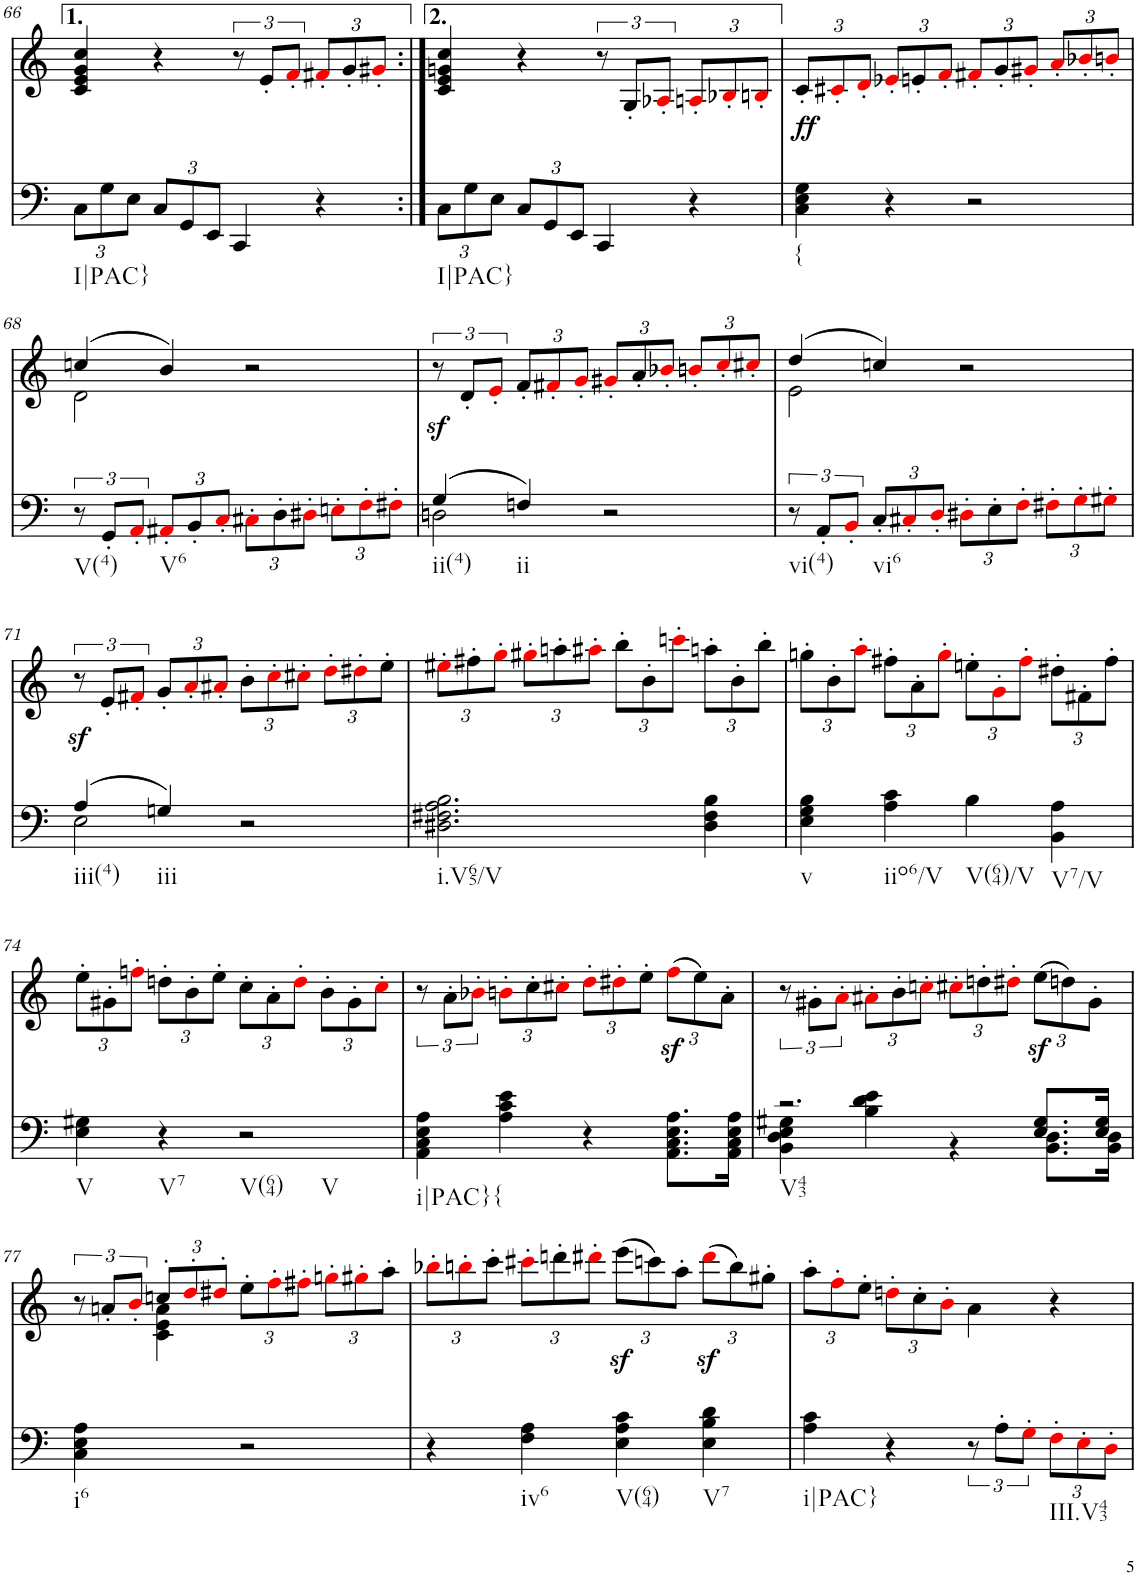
**kern	**dynam	**harte	**kern	**dynam
*part2	*part2	*part2	*part1	*part1
*staff2	*staff2	*	*staff1	*staff1
*I"piano	*	*	*I"piano	*
*I'Pno	*	*	*I'Pno	*
!!LO:PB:g=z
*clefF4	*	*	*clefG2	*
*k[]	*	*	*k[]	*
*a:	*	*	*a:	*
*M4/4	*	*	*M4/4	*
*Xbrackettup	*	*	*	*
=66	=66	=66	=66	=66
12C\L	.	.	4c/ 4e/ 4g/ 4cc/	.
12G\	.	.	.	.
12E\J	.	.	.	.
12C/L	.	.	4r	.
12GG/	.	.	.	.
12EE/J	.	.	.	.
4CC/	.	.	12r	.
.	.	.	12e'/L	.
.	.	.	12f'i/J	.
*	*	*	*Xbrackettup	*
4r	.	.	12f#X'i/L	.
.	.	.	12g'/	.
.	.	.	12g#X'i/J	.
=66X1:|!	=66X1:|!	=66X1:|!	=66X1:|!	=66X1:|!
12C\L	.	.	4c/ 4e/ 4gn/ 4cc/	.
12G\	.	.	.	.
12E\J	.	.	.	.
12C/L	.	.	4r	.
12GG/	.	.	.	.
12EE/J	.	.	.	.
*	*	*	*brackettup	*
4CC/	.	.	12r	.
.	.	.	12G'/L	.
.	.	.	12A-X'i/J	.
*	*	*	*Xbrackettup	*
4r	.	.	12An'i/L	.
.	.	.	12B-X'i/	.
.	.	.	12Bn'i/J	.
=67	=67	=67	=67	=67
!	!LO:DY:a	!LO:H:kt={	!	!
4C\ 4E\ 4G\	ff	N	12c'/L	.
.	.	.	12c#X'i/	.
.	.	.	12d'i/J	.
4r	.	.	12e-X'i/L	.
.	.	.	12en'/	.
.	.	.	12f'i/J	.
2r	.	.	12f#X'i/L	.
.	.	.	12g'/	.
.	.	.	12g#X'i/J	.
.	.	.	12a'i/L	.
.	.	.	12b-X'i/	.
.	.	.	12bn'i/J	.
!!LO:LB:g=z
=68	=68	=68	=68	=68
*brackettup	*	*	*	*
*	*	*	*^	*
12r	.	.	(4ccn/	2d\	.
12GG'/L	.	.	.	.	.
12AA'i/J	.	.	.	.	.
*Xbrackettup	*	*	*	*	*
12AA#X'i/L	.	.	4b/)	.	.
12BB'/	.	.	.	.	.
12C'i/J	.	.	.	.	.
12C#X'i\L	.	.	2r	2ryy	.
12D'\	.	.	.	.	.
12D#X'i\J	.	.	.	.	.
12En'i\L	.	.	.	.	.
12F'i\	.	.	.	.	.
12F#X'i\J	.	.	.	.	.
*	*	*	*v	*v	*
=69	=69	=69	=69	=69
*^	*	*	*	*
*	*	*	*	*brackettup	*
!	!	!	!	!	!LO:DY:b
(4G/	2Dn\	.	.	12r	sf
.	.	.	.	12d'/L	.
.	.	.	.	12e'i/J	.
*	*	*	*	*Xbrackettup	*
4Fn/)	.	.	.	12f'/L	.
.	.	.	.	12f#X'i/	.
.	.	.	.	12g'i/J	.
2r	2ryy	.	.	12g#X'i/L	.
.	.	.	.	12a'/	.
.	.	.	.	12b-X'i/J	.
.	.	.	.	12bn'i/L	.
.	.	.	.	12cc'i/	.
.	.	.	.	12cc#X'i/J	.
*v	*v	*	*	*	*
=70	=70	=70	=70	=70
*brackettup	*	*	*	*
*	*	*	*^	*
12r	.	.	(4dd/	2e\	.
12AA'/L	.	.	.	.	.
12BB'i/J	.	.	.	.	.
*Xbrackettup	*	*	*	*	*
12C'/L	.	.	4ccn/)	.	.
12C#X'i/	.	.	.	.	.
12D'i/J	.	.	.	.	.
12D#X'i\L	.	.	2r	2ryy	.
12E'\	.	.	.	.	.
12F'i\J	.	.	.	.	.
12F#X'i\L	.	.	.	.	.
12G'i\	.	.	.	.	.
12G#X'i\J	.	.	.	.	.
*	*	*	*v	*v	*
!!LO:LB:g=z
=71	=71	=71	=71	=71
*^	*	*	*	*
*	*	*	*	*brackettup	*
!	!	!	!	!	!LO:DY:b
(4A/	2E\	.	.	12r	sf
.	.	.	.	12e'/L	.
.	.	.	.	12f#X'i/J	.
*	*	*	*	*Xbrackettup	*
4Gn/)	.	.	.	12g'/L	.
.	.	.	.	12a'i/	.
.	.	.	.	12a#X'i/J	.
2r	2ryy	.	.	12b'\L	.
.	.	.	.	12cc'i\	.
.	.	.	.	12cc#X'i\J	.
.	.	.	.	12dd'i\L	.
.	.	.	.	12dd#X'i\	.
.	.	.	.	12ee'\J	.
*v	*v	*	*	*	*
=72	=72	=72	=72	=72
2.D#X\ 2.F#X\ 2.A\ 2.B\	.	.	12ee#X'i\L	.
.	.	.	12ff#X'\	.
.	.	.	12gg'i\J	.
.	.	.	12gg#X'i\L	.
.	.	.	12aan'\	.
.	.	.	12aa#X'i\J	.
.	.	.	12bb'\L	.
.	.	.	12b'\	.
.	.	.	12cccn'i\J	.
4D#\ 4F#\ 4B\	.	.	12aan'\L	.
.	.	.	12b'\	.
.	.	.	12bb'\J	.
=73	=73	=73	=73	=73
4E\ 4G\ 4B\	.	.	12ggn'\L	.
.	.	.	12b'\	.
.	.	.	12aa'i\J	.
4A\ 4c\	.	.	12ff#X'\L	.
.	.	.	12a'\	.
.	.	.	12gg'i\J	.
4B\	.	.	12een'\L	.
.	.	.	12g'i\	.
.	.	.	12ff#'i\J	.
4BB\ 4A\	.	.	12dd#X'\L	.
.	.	.	12f#X'\	.
.	.	.	12ff#'\J	.
!!LO:LB:g=z
=74	=74	=74	=74	=74
4E\ 4G#X\	.	.	12ee'\L	.
.	.	.	12g#X'\	.
.	.	.	12ffn'i\J	.
4r	.	.	12ddn'\L	.
.	.	.	12b'\	.
.	.	.	12ee'\J	.
2r	.	.	12cc'\L	.
.	.	.	12a'\	.
.	.	.	12dd'i\J	.
.	.	.	12b'\L	.
.	.	.	12g#'\	.
.	.	.	12cc'i\J	.
=75	=75	=75	=75	=75
*	*	*	*brackettup	*
4AA\ 4C\ 4E\ 4A\	.	.	12r	.
.	.	.	12a'\L	.
.	.	.	12b-X'i\J	.
*	*	*	*Xbrackettup	*
4A\ 4c\ 4e\	.	.	12bn'i\L	.
.	.	.	12cc'\	.
.	.	.	12cc#X'i\J	.
4r	.	.	12dd'i\L	.
.	.	.	12dd#X'i\	.
.	.	.	12ee'\J	.
8.AA\ 8.C\ 8.E\ 8.A\L	.	.	(12ffz<i\L	.
.	.	.	12ee\)	.
.	.	.	12a'\J	.
16AA\ 16C\ 16E\ 16A\Jk	.	.	.	.
=76	=76	=76	=76	=76
*^	*	*	*	*
*	*	*	*	*brackettup	*
2.r	4BB\ 4D\ 4E\ 4G#X\	.	.	12r	.
.	.	.	.	12g#X'\L	.
.	.	.	.	12a'i\J	.
*	*	*	*	*Xbrackettup	*
.	4B\ 4d\ 4e\	.	.	12a#X'i\L	.
.	.	.	.	12b'\	.
.	.	.	.	12ccn'i\J	.
.	4r	.	.	12cc#X'i\L	.
.	.	.	.	12ddn'\	.
.	.	.	.	12dd#X'i\J	.
8.E/ 8.G#/L	8.BB\ 8.D\L	.	.	(12eez<\L	.
.	.	.	.	12ddn\)	.
.	.	.	.	12g#'\J	.
16E/ 16G#/Jk	16BB\ 16D\Jk	.	.	.	.
*v	*v	*	*	*	*
!!LO:LB:g=z
=77	=77	=77	=77	=77
*	*	*	*brackettup	*
*	*	*	*^	*
4C\ 4E\ 4A\	.	.	12r	4ryy	.
.	.	.	12an'/L	.	.
.	.	.	12b'i/J	.	.
*	*	*	*Xbrackettup	*	*
4ryy	.	.	12ccn'/L	4c\ 4e\ 4a\	.
.	.	.	12dd'i/	.	.
.	.	.	12dd#X'i/J	.	.
2r	.	.	12ee'\L	2ryy	.
.	.	.	12ff'i\	.	.
.	.	.	12ff#X'i\J	.	.
.	.	.	12ggn'i\L	.	.
.	.	.	12gg#X'i\	.	.
.	.	.	12aa'\J	.	.
*	*	*	*v	*v	*
=78	=78	=78	=78	=78
4r	.	.	12bb-X'i\L	.
.	.	.	12bbn'i\	.
.	.	.	12ccc'\J	.
4F\ 4A\	.	.	12ccc#X'i\L	.
.	.	.	12dddn'\	.
.	.	.	12ddd#X'i\J	.
4E\ 4A\ 4c\	.	.	(12eeez<\L	.
.	.	.	12cccn\)	.
.	.	.	12aa'\J	.
4E\ 4B\ 4d\	.	.	(12ddd#z<i\L	.
.	.	.	12bb\)	.
.	.	.	12gg#X'\J	.
=79	=79	=79	=79	=79
4A\ 4c\	.	.	12aa'\L	.
.	.	.	12ff'i\	.
.	.	.	12ee'\J	.
4r	.	.	12ddn'i\L	.
.	.	.	12cc'\	.
.	.	.	12b'i\J	.
*brackettup	*	*	*	*
12r	.	.	4a\	.
12A'\L	.	.	.	.
12G'i\J	.	.	.	.
*Xbrackettup	*	*	*	*
12F'i\L	.	.	4r	.
12E'i\	.	.	.	.
12D'i\J	.	.	.	.
=	=	=	=	=
*-	*-	*-	*-	*-
